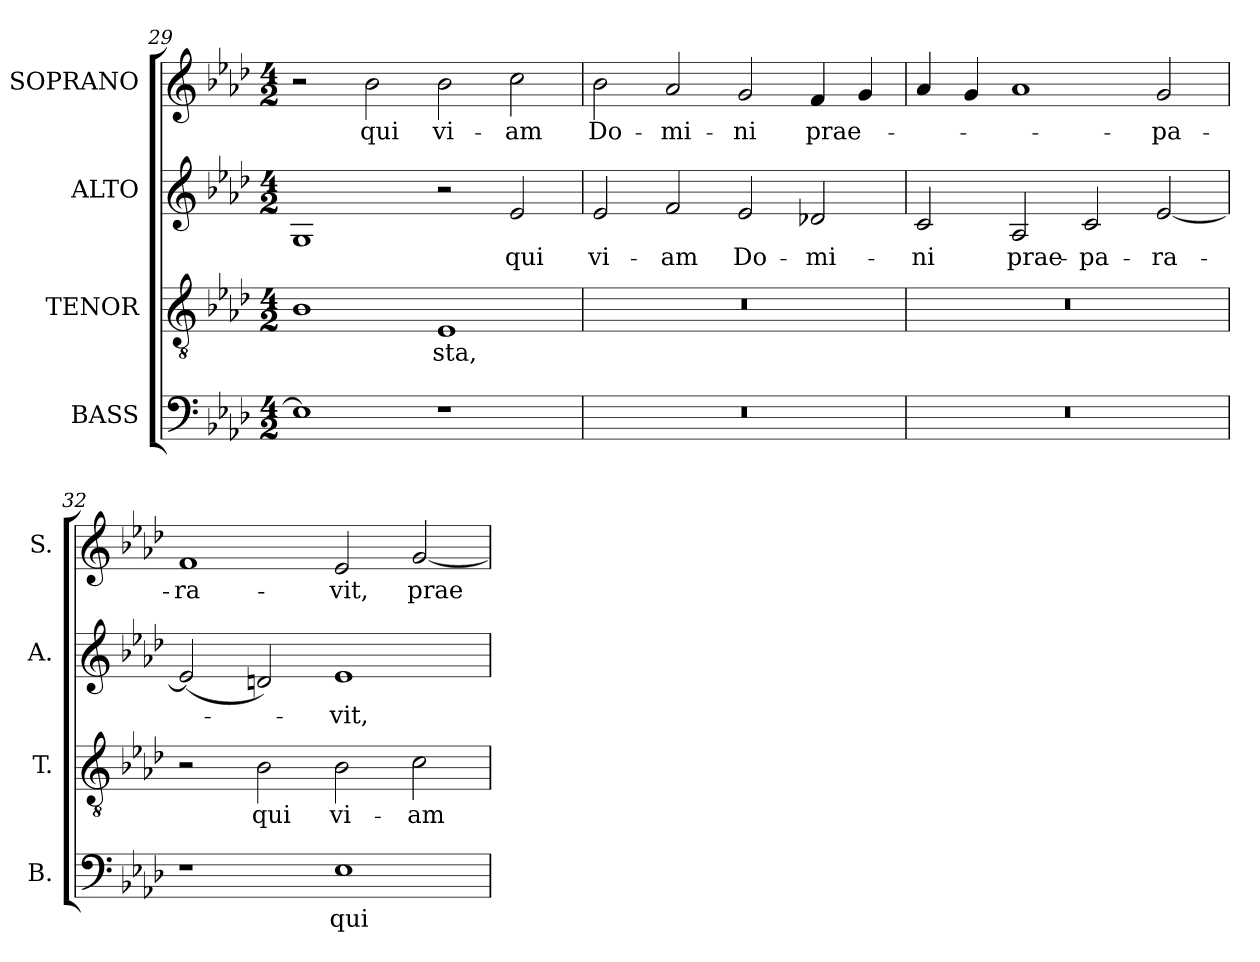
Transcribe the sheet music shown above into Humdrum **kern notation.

**kern	**text	**kern	**text	**kern	**text	**kern	**text
*part4	*part4	*part3	*part3	*part2	*part2	*part1	*part1
*staff4	*staff4	*staff3	*staff3	*staff2	*staff2	*staff1	*staff1
*I"BASS	*	*I"TENOR	*	*I"ALTO	*	*I"SOPRANO	*
*I'B.	*	*I'T.	*	*I'A.	*	*I'S.	*
*clefF4	*	*clefGv2	*	*clefG2	*	*clefG2	*
*	*	*ITrd7c12	*	*	*	*	*
*k[b-e-a-d-]	*	*k[b-e-a-d-]	*	*k[b-e-a-d-]	*	*k[b-e-a-d-]	*
*A-:	*	*A-:	*	*A-:	*	*A-:	*
*M4/2	*	*M4/2	*	*M4/2	*	*M4/2	*
=29	=29	=29	=29	=29	=29	=29	=29
1E-i]	.	1BB-i	.	1Gi	.	2r	.
!	!	!	!	!	!	!	!LO:LY:b:color=#000000
.	.	.	.	.	.	2b-i\	qui
!	!	!	!LO:LY:b:color=#000000	!	!	!	!
!	!	!	!	!	!	!	!LO:LY:b:color=#000000
1r	.	1EE-i	-sta,	2r	.	2b-i\	vi-
!	!	!	!	!	!LO:LY:b:color=#000000	!	!
!	!	!	!	!	!	!	!LO:LY:b:color=#000000
.	.	.	.	2e-i/	qui	2cci\	-am
=30	=30	=30	=30	=30	=30	=30	=30
!LO:N:vis=1	!	!LO:N:vis=1	!	!	!	!	!
!	!	!	!	!	!LO:LY:b:color=#000000	!	!
!	!	!	!	!	!	!	!LO:LY:b:color=#000000
0r	.	0r	.	2e-i/	vi-	2b-i\	Do-
!	!	!	!	!	!LO:LY:b:color=#000000	!	!
!	!	!	!	!	!	!	!LO:LY:b:color=#000000
.	.	.	.	2fi/	-am	2a-i/	-mi-
!	!	!	!	!	!LO:LY:b:color=#000000	!	!
!	!	!	!	!	!	!	!LO:LY:b:color=#000000
.	.	.	.	2e-i/	Do-	2gi/	-ni
!	!	!	!	!	!LO:LY:b:color=#000000	!	!
!	!	!	!	!	!	!	!LO:LY:b:color=#000000
.	.	.	.	2d-Xi/	-mi-	4fi/	prae-
.	.	.	.	.	.	4gi/	.
=31	=31	=31	=31	=31	=31	=31	=31
!LO:N:vis=1	!	!LO:N:vis=1	!	!	!	!	!
!	!	!	!	!	!LO:LY:b:color=#000000	!	!
0r	.	0r	.	2ci/	-ni	4a-i/	.
.	.	.	.	.	.	4gi/	.
!	!	!	!	!	!LO:LY:b:color=#000000	!	!
.	.	.	.	2A-i/	prae-	1a-i	.
!	!	!	!	!	!LO:LY:b:color=#000000	!	!
.	.	.	.	2ci/	-pa-	.	.
!	!	!	!	!	!LO:LY:b:color=#000000	!	!
!	!	!	!	!	!	!	!LO:LY:b:color=#000000
.	.	.	.	[2e-i/	-ra-	2gi/	-pa-
!!LO:LB:g=z
=32	=32	=32	=32	=32	=32	=32	=32
!	!	!	!	!	!	!	!LO:LY:b:color=#000000
1r	.	2r	.	(2e-i/]	.	1fi	-ra-
!	!	!	!LO:LY:b:color=#000000	!	!	!	!
.	.	2BB-i\	qui	2dni/)	.	.	.
!	!LO:LY:b:color=#000000	!	!	!	!	!	!
!	!	!	!LO:LY:b:color=#000000	!	!	!	!
!	!	!	!	!	!LO:LY:b:color=#000000	!	!
!	!	!	!	!	!	!	!LO:LY:b:color=#000000
1E-i	qui	2BB-i\	vi-	1e-i	-vit,	2e-i/	-vit,
!	!	!	!LO:LY:b:color=#000000	!	!	!	!
!	!	!	!	!	!	!	!LO:LY:b:color=#000000
.	.	2Ci\	-am	.	.	[2gi/	prae-
=	=	=	=	=	=	=	=
*-	*-	*-	*-	*-	*-	*-	*-
